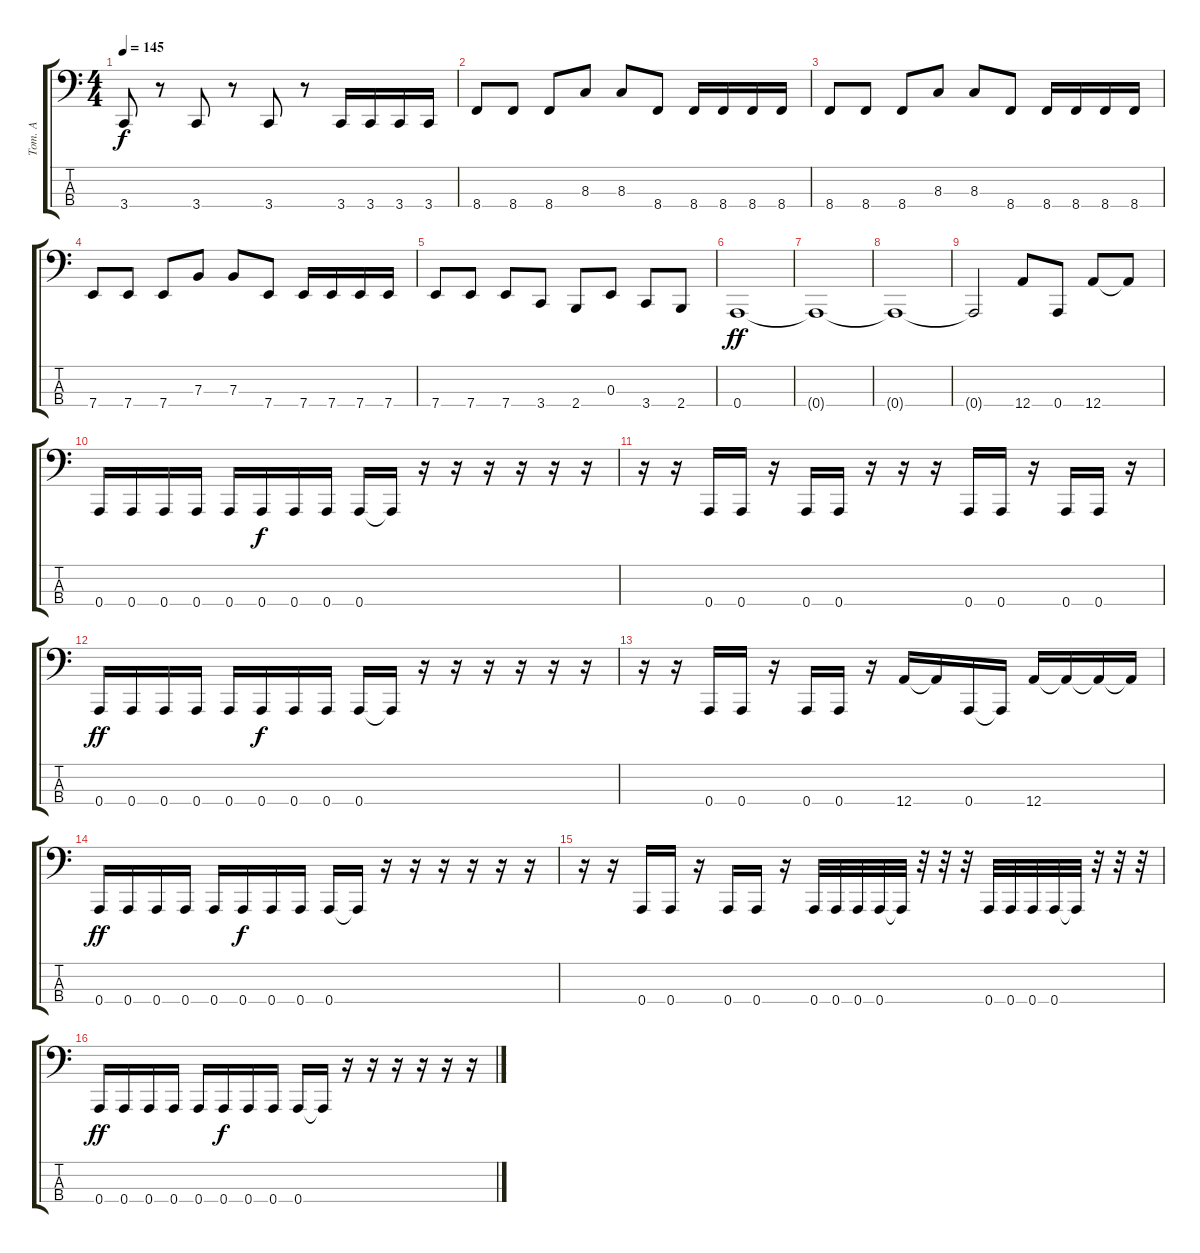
\track ("Tom. A" "Tom. A") {instrument electricbasspick}
\staff {score tabs}
\tuning (D2 A1 E1 A0) {hide}
\ts (4 4)
\tempo 145
\clef f4
\ks c
3.4.8{dy f} r.8 3.4.8 r.8 3.4.8 r.8 3.4.16 3.4.16 3.4.16 3.4.16 |
8.4.8 8.4.8 8.4.8 8.3.8 8.3.8 8.4.8 8.4.16 8.4.16 8.4.16 8.4.16 |
8.4.8 8.4.8 8.4.8 8.3.8 8.3.8 8.4.8 8.4.16 8.4.16 8.4.16 8.4.16 |
7.4.8 7.4.8 7.4.8 7.3.8 7.3.8 7.4.8 7.4.16 7.4.16 7.4.16 7.4.16 |
7.4.8 7.4.8 7.4.8 3.4.8 2.4.8 0.3.8 3.4.8 2.4.8 |
0.4.1{dy ff} |
0.4{t}.1 |
0.4{t}.1 |
0.4{t}.2 12.4.8 0.4.8 12.4.8 12.4{t}.8 |
0.4.16 0.4.16 0.4.16 0.4.16 0.4.16 0.4.16{dy f} 0.4.16 0.4.16 0.4.16 0.4{t}.16 r.16 r.16 r.16 r.16 r.16 r.16 |
r.16 r.16 0.4.16 0.4.16 r.16 0.4.16 0.4.16 r.16 r.16 r.16 0.4.16 0.4.16 r.16 0.4.16 0.4.16 r.16 |
0.4.16{dy ff} 0.4.16 0.4.16 0.4.16 0.4.16 0.4.16{dy f} 0.4.16 0.4.16 0.4.16 0.4{t}.16 r.16 r.16 r.16 r.16 r.16 r.16 |
r.16 r.16 0.4.16 0.4.16 r.16 0.4.16 0.4.16 r.16 12.4.16 12.4{t}.16 0.4.16 0.4{t}.16 12.4.16 12.4{t}.16 12.4{t}.16 12.4{t}.16 |
0.4.16{dy ff} 0.4.16 0.4.16 0.4.16 0.4.16 0.4.16{dy f} 0.4.16 0.4.16 0.4.16 0.4{t}.16 r.16 r.16 r.16 r.16 r.16 r.16 |
r.16 r.16 0.4.16 0.4.16 r.16 0.4.16 0.4.16 r.16 0.4.32 0.4.32 0.4.32 0.4.32 0.4{t}.32 r.32 r.32 r.32 0.4.32 0.4.32 0.4.32 0.4.32 0.4{t}.32 r.32 r.32 r.32 |
0.4.16{dy ff} 0.4.16 0.4.16 0.4.16 0.4.16 0.4.16{dy f} 0.4.16 0.4.16 0.4.16 0.4{t}.16 r.16 r.16 r.16 r.16 r.16 r.16
